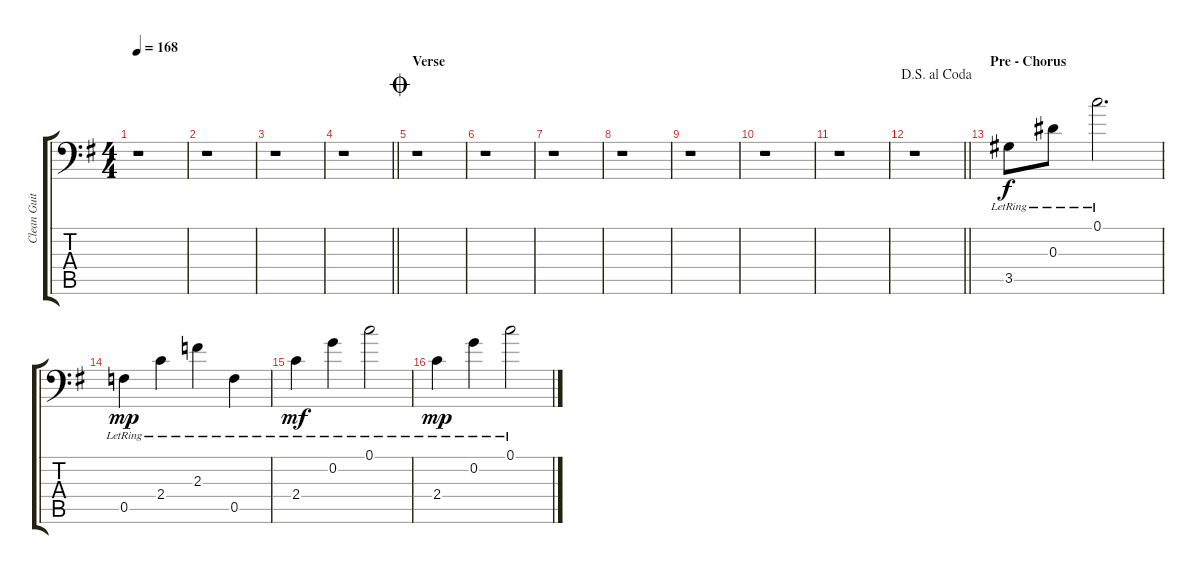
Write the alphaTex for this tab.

\track ("Clean Guitar" "Clean Guit") {instrument electricguitarclean}
\staff {score tabs}
\tuning (C4 G3 Eb3 Bb2 F2 Bb1) {hide}
\ts (4 4)
\tempo 168
\clef f4
\ks g
r.1{dy f} |
r.1 |
r.1 |
\barLineRight lightlight
r.1 |
\section ("" "Verse")
\jump coda
r.1 |
r.1 |
r.1 |
r.1 |
r.1 |
r.1 |
r.1 |
\jump dalsegnoalcoda
\barLineRight lightlight
r.1 |
\section ("" "Pre - Chorus")
3.5{lr}.8 0.3{lr}.8 0.1{lr}.2{d} |
0.5{lr}.4{dy mp} 2.4{lr}.4 2.3{lr}.4 0.5{lr}.4 |
2.4{lr}.4{dy mf} 0.2{lr}.4 0.1{lr}.2 |
2.4{lr}.4{dy mp} 0.2{lr}.4 0.1{lr}.2
